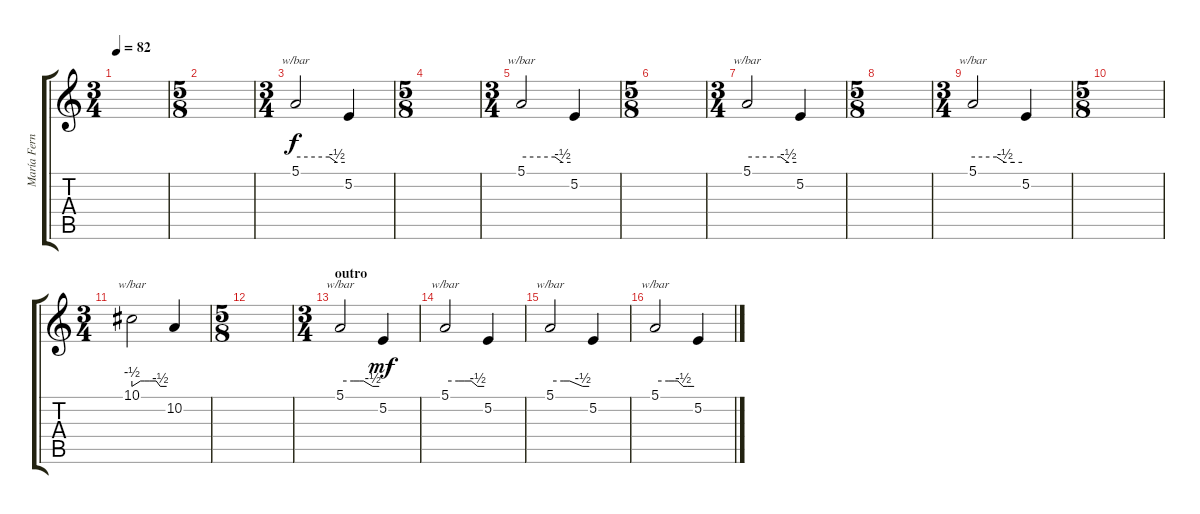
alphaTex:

\track ("María Fernanda (voz)" "María Fern") {instrument lead3calliope}
\staff {score tabs}
\tuning (E4 B3 G3 D3 A2 E2) {hide}
\ts (3 4)
\tempo 82
\clef g2
\ks c
|
\ts (5 8)
|
\ts (3 4)
5.1.2{tbe (custom default 0 0 41 0 50 -2 60 -2) volume 11} 5.2.4 |
\ts (5 8)
|
\ts (3 4)
5.1.2{tbe (custom default 0 0 41 0 50 -2 60 -2)} 5.2.4 |
\ts (5 8)
|
\ts (3 4)
5.1.2{tbe (custom default 0 0 41 0 50 -2 60 -2)} 5.2.4 |
\ts (5 8)
|
\ts (3 4)
5.1.2{tbe (custom default 0 0 29 0 39 -2 50 -2 60 -2)} 5.2.4 |
\ts (5 8)
|
\ts (3 4)
10.1.2{tbe (custom default 0 -2 15 0 22 0 30 0 42 0 49 -2 60 -2)} 10.2.4 |
\ts (5 8)
|
\ts (3 4)
\section ("" "outro")
5.1.2{tbe (custom default 0 0 21 0 30 0 36 0 50 -2 60 -2) volume 10} 5.2.4{dy mf} |
5.1.2{tbe (custom default 0 0 21 0 30 0 40 0 50 -2 60 -2)} 5.2.4 |
5.1.2{tbe (custom default 0 0 21 0 30 0 50 -2 60 -2)} 5.2.4 |
5.1.2{tbe (custom default 0 0 21 0 30 0 35 0 43 -2 50 -2 60 -2)} 5.2.4
